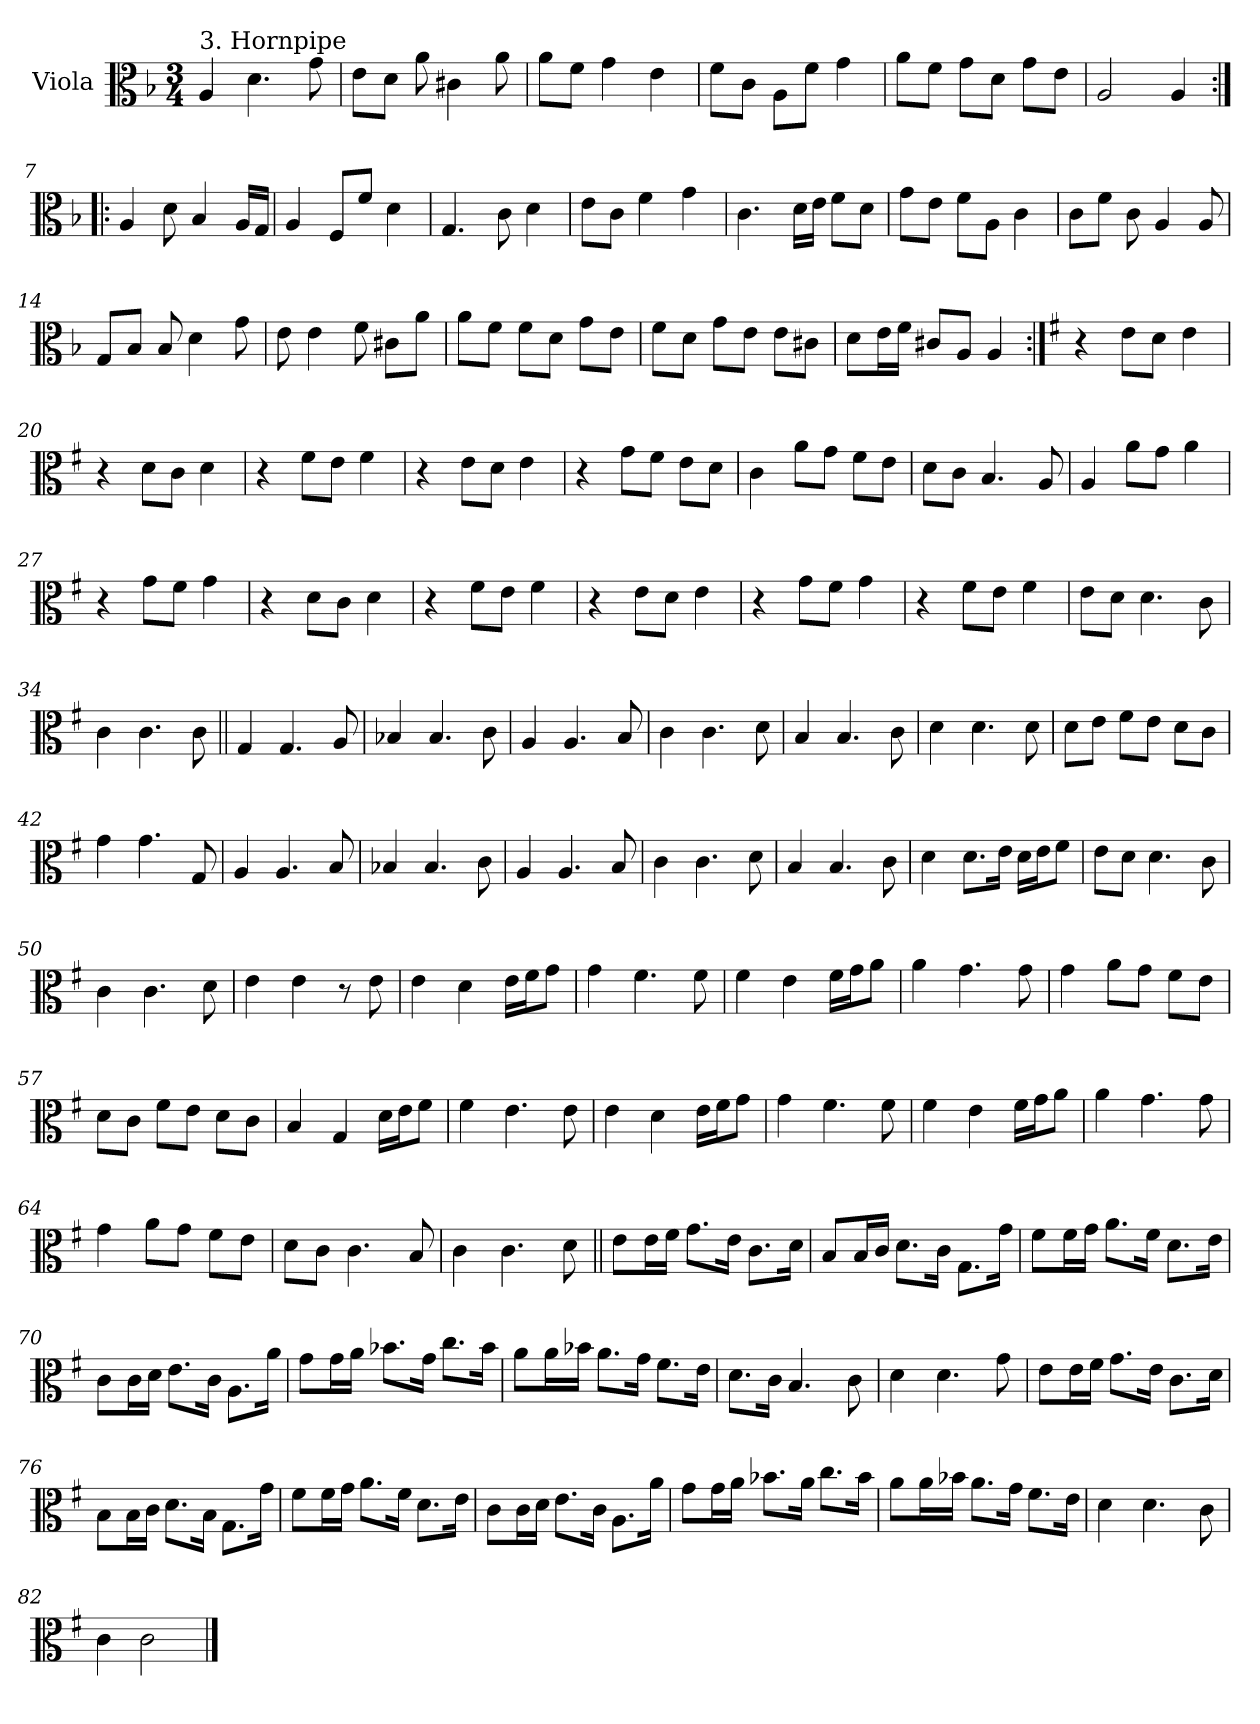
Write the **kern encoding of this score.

**kern
*part1
*staff1
*I"Viola
*I'Vla.
*clefC3
*k[b-]
*M3/4
=1
!LO:TX:a:t=3. Hornpipe
4A/
4.d\
8g\
=2
8e\L
8d\J
8a\
4c#X\
8a\
=3
8a\L
8f\J
4g\
4e\
=4
8f\L
8c\J
8A\L
8f\J
4g\
=5
8a\L
8f\J
8g\L
8d\J
8g\L
8e\J
=6
2A/
4A/
=7:|!|:
4A/
8d\
4B-/
16A/LL
16G/JJ
=8
4A/
8F/L
8f/J
4d\
!!LO:LB:g=z
=9
4.G/
8c\
4d\
=10
8e\L
8c\J
4f\
4g\
=11
4.c\
16d\LL
16e\JJ
8f\L
8d\J
=12
8g\L
8e\J
8f\L
8A\J
4c\
=13
8c\L
8f\J
8c\
4A/
8A/
=14
8G/L
8B-/J
8B-/
4d\
8g\
=15
8e\
4e\
8f\
8c#X\L
8a\J
!!LO:LB:g=z
=16
8a\L
8f\J
8f\L
8d\J
8g\L
8e\J
=17
8f\L
8d\J
8g\L
8e\J
8e\L
8c#X\J
=18
8d\L
16e\L
16f\JJ
8c#X/L
8A/J
4A/
=19:|!
*k[f#]
4r
8e\L
8d\J
4e\
=20
4r
8d\L
8c\J
4d\
=21
4r
8f#\L
8e\J
4f#\
=22
4r
8e\L
8d\J
4e\
!!LO:LB:g=z
=23
4r
8g\L
8f#\J
8e\L
8d\J
=24
4c\
8a\L
8g\J
8f#\L
8e\J
=25
8d\L
8c\J
4.B/
8A/
=26
4A/
8a\L
8g\J
4a\
=27
4r
8g\L
8f#\J
4g\
=28
4r
8d\L
8c\J
4d\
=29
4r
8f#\L
8e\J
4f#\
=30
4r
8e\L
8d\J
4e\
!!LO:LB:g=z
=31
4r
8g\L
8f#\J
4g\
=32
4r
8f#\L
8e\J
4f#\
=33
8e\L
8d\J
4.d\
8c\
=34
4c\
4.c\
8c\
=35||
4G/
4.G/
8A/
=36
4B-X/
4.B-/
8c\
=37
4A/
4.A/
8B/
=38
4c\
4.c\
8d\
=39
4B/
4.B/
8c\
!!LO:LB:g=z
=40
4d\
4.d\
8d\
=41
8d\L
8e\J
8f#\L
8e\J
8d\L
8c\J
=42
4g\
4.g\
8G/
=43
4A/
4.A/
8B/
=44
4B-X/
4.B-/
8c\
=45
4A/
4.A/
8B/
=46
4c\
4.c\
8d\
=47
4B/
4.B/
8c\
!!LO:LB:g=z
=48
4d\
8.d\L
16e\Jk
16d\LL
16e\J
8f#\J
=49
8e\L
8d\J
4.d\
8c\
=50
4c\
4.c\
8d\
=51
4e\
4e\
8r
8e\
=52
4e\
4d\
16e\LL
16f#\J
8g\J
=53
4g\
4.f#\
8f#\
=54
4f#\
4e\
16f#\LL
16g\J
8a\J
=55
4a\
4.g\
8g\
!!LO:LB:g=z
=56
4g\
8a\L
8g\J
8f#\L
8e\J
=57
8d\L
8c\J
8f#\L
8e\J
8d\L
8c\J
=58
4B/
4G/
16d\LL
16e\J
8f#\J
=59
4f#\
4.e\
8e\
=60
4e\
4d\
16e\LL
16f#\J
8g\J
=61
4g\
4.f#\
8f#\
=62
4f#\
4e\
16f#\LL
16g\J
8a\J
=63
4a\
4.g\
8g\
!!LO:LB:g=z
=64
4g\
8a\L
8g\J
8f#\L
8e\J
=65
8d\L
8c\J
4.c\
8B/
=66
4c\
4.c\
8d\
=67||
8e\L
16e\L
16f#\JJ
8.g\L
16e\Jk
8.c\L
16d\Jk
=68
8B/L
16B/L
16c/JJ
8.d\L
16c\Jk
8.G\L
16g\Jk
=69
8f#\L
16f#\L
16g\JJ
8.a\L
16f#\Jk
8.d\L
16e\Jk
!!LO:LB:g=z
=70
8c\L
16c\L
16d\JJ
8.e\L
16c\Jk
8.A\L
16a\Jk
=71
8g\L
16g\L
16a\JJ
8.b-X\L
16g\Jk
8.cc\L
16b-\Jk
=72
8a\L
16a\L
16b-X\JJ
8.a\L
16g\Jk
8.f#\L
16e\Jk
=73
8.d\L
16c\Jk
4.B/
8c\
=74
4d\
4.d\
8g\
!!LO:PB:g=z
=75
8e\L
16e\L
16f#\JJ
8.g\L
16e\Jk
8.c\L
16d\Jk
=76
8B\L
16B\L
16c\JJ
8.d\L
16B\Jk
8.G\L
16g\Jk
=77
8f#\L
16f#\L
16g\JJ
8.a\L
16f#\Jk
8.d\L
16e\Jk
=78
8c\L
16c\L
16d\JJ
8.e\L
16c\Jk
8.A\L
16a\Jk
=79
8g\L
16g\L
16a\JJ
8.b-X\L
16a\Jk
8.cc\L
16b-\Jk
!!LO:LB:g=z
=80
8a\L
16a\L
16b-X\JJ
8.a\L
16g\Jk
8.f#\L
16e\Jk
=81
4d\
4.d\
8c\
=82
4c\
2c\
==
*-
